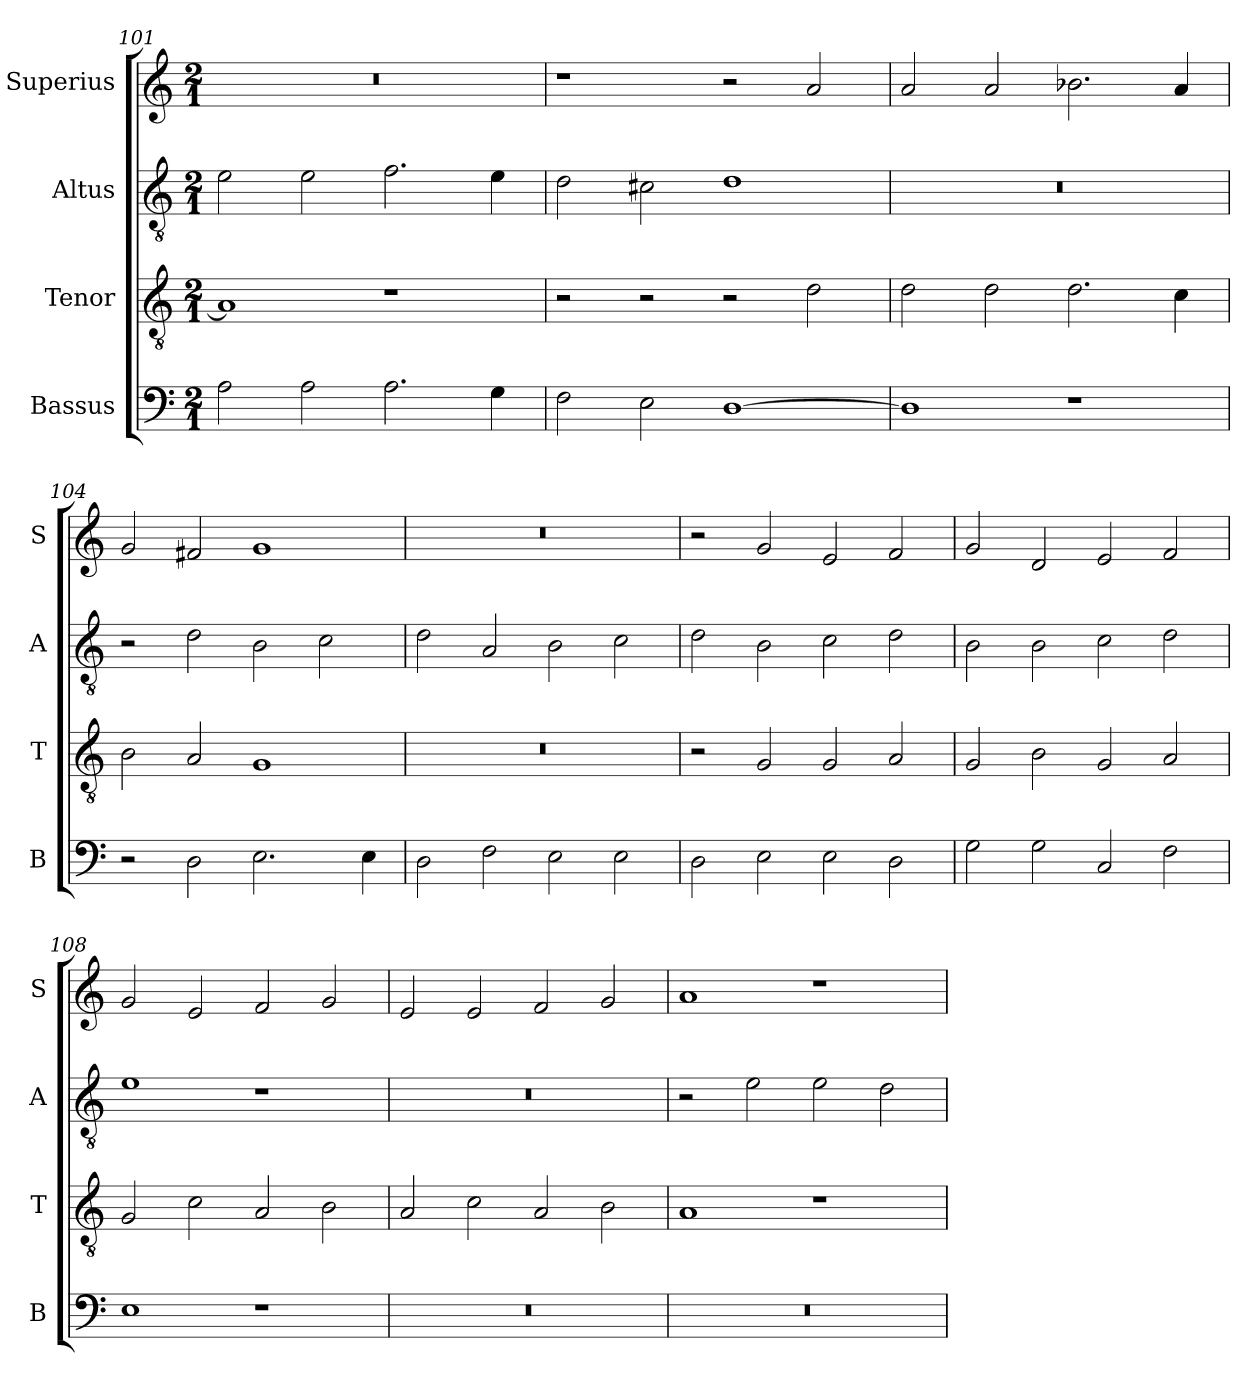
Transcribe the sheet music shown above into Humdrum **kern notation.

**kern	**kern	**kern	**kern
*part4	*part3	*part2	*part1
*staff4	*staff3	*staff2	*staff1
*I"Bassus	*I"Tenor	*I"Altus	*I"Superius
*I'B	*I'T	*I'A	*I'S
*clefF4	*clefGv2	*clefGv2	*clefG2
*k[]	*k[]	*k[]	*k[]
*M2/1	*M2/1	*M2/1	*M2/1
=101	=101	=101	=101
2A\	1A]	2e\	0r
2A\	.	2e\	.
2.A\	1r	2.f\	.
4G\	.	4e\	.
=102	=102	=102	=102
2F\	2r	2d\	1r
2E\	2r	2c#X\	.
[1D	2r	1d	2r
.	2d\	.	2a/
=103	=103	=103	=103
1D]	2d\	0r	2a/
.	2d\	.	2a/
1r	2.d\	.	2.b-X\
.	4c\	.	4a/
=104	=104	=104	=104
2r	2B\	2r	2g/
2D\	2A/	2d\	2f#X/
2.E\	1G	2B\	1g
.	.	2c\	.
4E\	.	.	.
=105	=105	=105	=105
2D\	0r	2d\	0r
2F\	.	2A/	.
2E\	.	2B\	.
2E\	.	2c\	.
=106	=106	=106	=106
2D\	2r	2d\	2r
2E\	2G/	2B\	2g/
2E\	2G/	2c\	2e/
2D\	2A/	2d\	2f/
=107	=107	=107	=107
2G\	2G/	2B\	2g/
2G\	2B\	2B\	2d/
2C/	2G/	2c\	2e/
2F\	2A/	2d\	2f/
=108	=108	=108	=108
1E	2G/	1e	2g/
.	2c\	.	2e/
1r	2A/	1r	2f/
.	2B\	.	2g/
=109	=109	=109	=109
0r	2A/	0r	2e/
.	2c\	.	2e/
.	2A/	.	2f/
.	2B\	.	2g/
=110	=110	=110	=110
0r	1A	2r	1a
.	.	2e\	.
.	1r	2e\	1r
.	.	2d\	.
=	=	=	=
*-	*-	*-	*-
